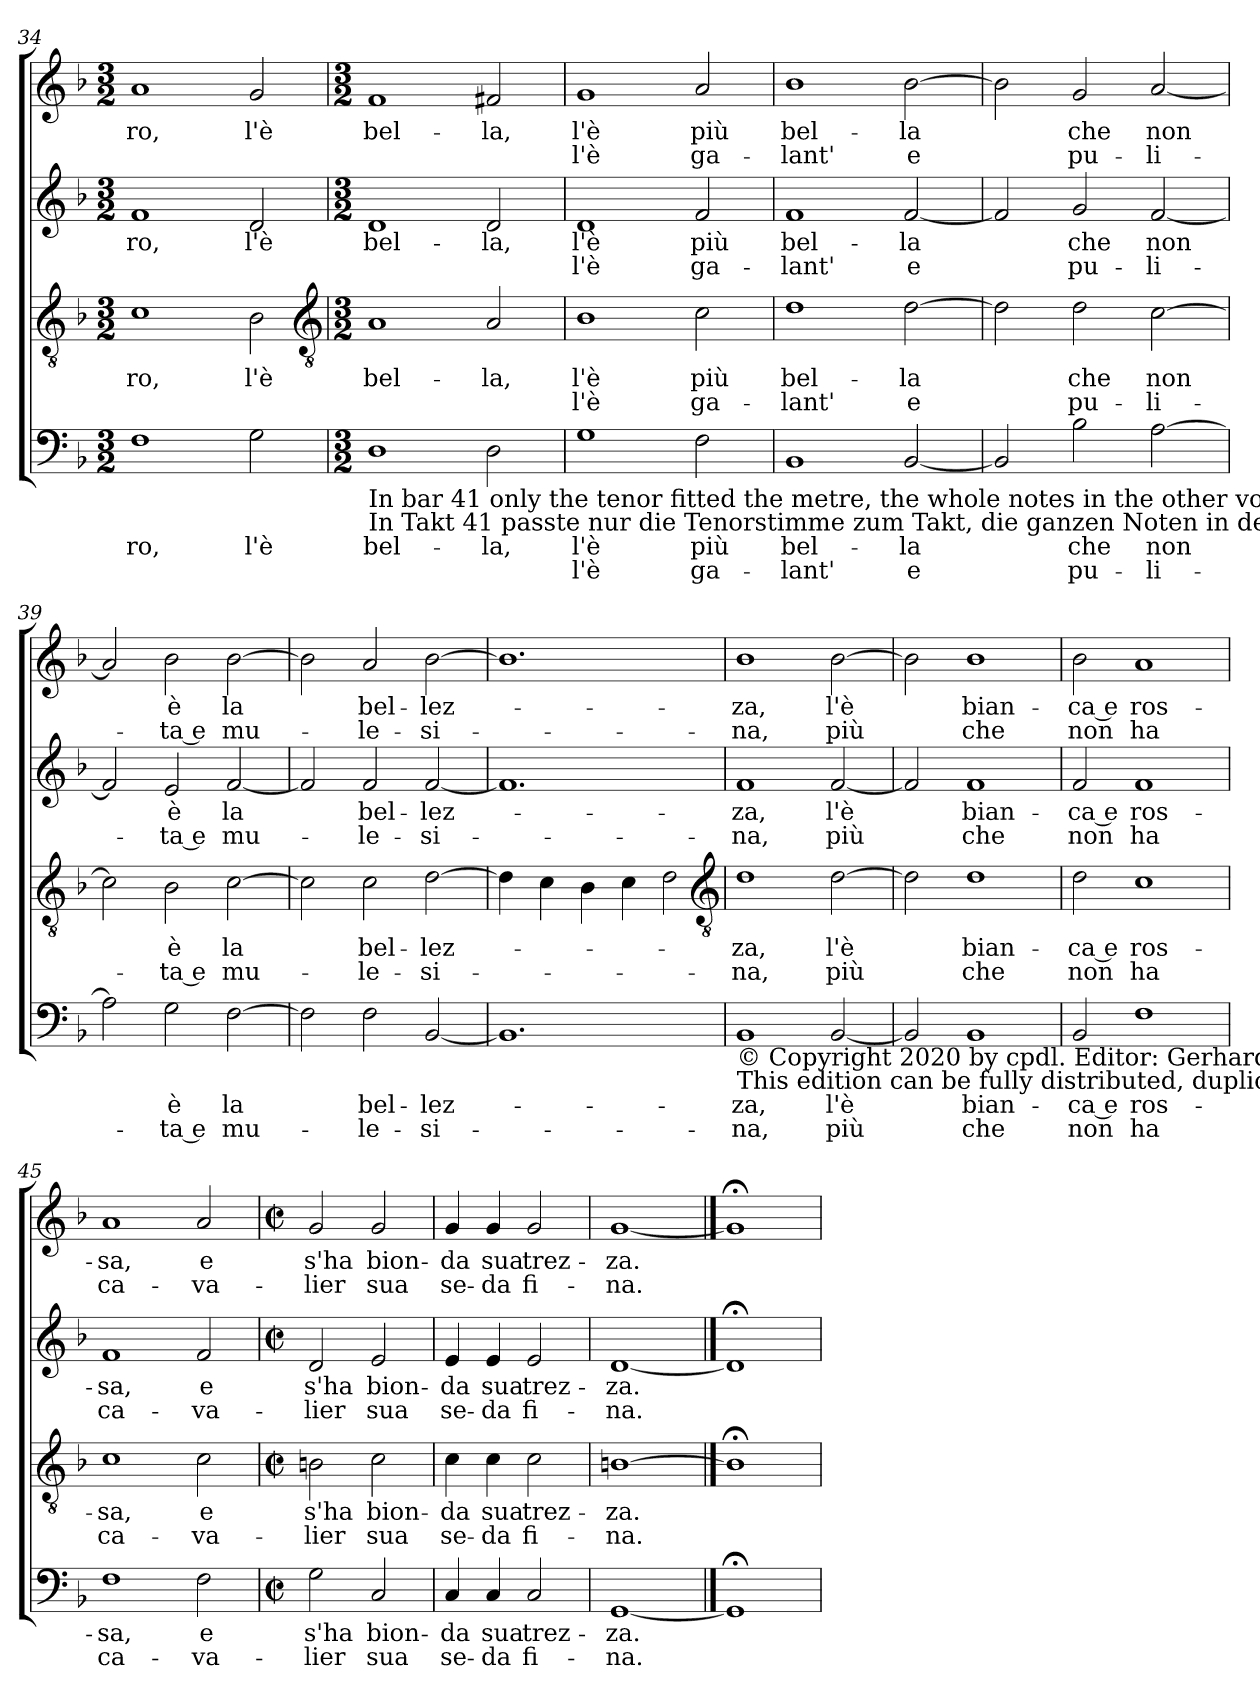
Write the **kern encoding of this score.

**kern	**text	**text	**kern	**text	**text	**kern	**text	**text	**kern	**text	**text
*part4	*part4	*part4	*part3	*part3	*part3	*part2	*part2	*part2	*part1	*part1	*part1
*staff4	*staff4	*staff4	*staff3	*staff3	*staff3	*staff2	*staff2	*staff2	*staff1	*staff1	*staff1
*clefF4	*	*	*clefGv2	*	*	*clefG2	*	*	*clefG2	*	*
*k[b-]	*	*	*k[b-]	*	*	*k[b-]	*	*	*k[b-]	*	*
*M3/2	*	*	*M3/2	*	*	*M3/2	*	*	*M3/2	*	*
=34	=34	=34	=34	=34	=34	=34	=34	=34	=34	=34	=34
!	!LO:LY:b	!	!	!LO:LY:b	!	!	!LO:LY:b	!	!	!LO:LY:b	!
1F	-ro,	.	1c	-ro,	.	1f	-ro,	.	1a	-ro,	.
!	!LO:LY:b	!	!	!LO:LY:b	!	!	!LO:LY:b	!	!	!LO:LY:b	!
2G	l'è	.	2B-	l'è	.	2d	l'è	.	2g	l'è	.
*	*	*	*clefGv2	*	*	*	*	*	*	*	*
!!LO:PB:g=z
=35	=35	=35	=35	=35	=35	=35	=35	=35	=35	=35	=35
*M3/2	*	*	*M3/2	*	*	*M3/2	*	*	*M3/2	*	*
*	*	*	*	*	*	*	*	*	*MM360	*	*
!LO:TX:b:t=In bar 41 only the tenor fitted the metre, the whole notes in the other voices have therefore been dotted here.\nIn Takt 41 passte nur die Tenorstimme zum Takt, die ganzen Noten in den anderen Stimmen wurden daher punktiert.	!	!	!	!	!	!	!	!	!	!	!
!	!LO:LY:b	!	!	!LO:LY:b	!	!	!LO:LY:b	!	!	!LO:LY:b	!
1D	bel-	.	1A	bel-	.	1d	bel-	.	1f	bel-	.
!	!LO:LY:b	!	!	!LO:LY:b	!	!	!LO:LY:b	!	!	!LO:LY:b	!
2D	-la,	.	2A	-la,	.	2d	-la,	.	2f#X	-la,	.
=36	=36	=36	=36	=36	=36	=36	=36	=36	=36	=36	=36
!	!LO:LY:b	!LO:LY:b	!	!LO:LY:b	!LO:LY:b	!	!LO:LY:b	!LO:LY:b	!	!LO:LY:b	!LO:LY:b
1G	l'è	l'è	1B-	l'è	l'è	1d	l'è	l'è	1g	l'è	l'è
!	!LO:LY:b	!LO:LY:b	!	!LO:LY:b	!LO:LY:b	!	!LO:LY:b	!LO:LY:b	!	!LO:LY:b	!LO:LY:b
2F	più	ga-	2c	più	ga-	2f	più	ga-	2a	più	ga-
=37	=37	=37	=37	=37	=37	=37	=37	=37	=37	=37	=37
!	!LO:LY:b	!LO:LY:b	!	!LO:LY:b	!LO:LY:b	!	!LO:LY:b	!LO:LY:b	!	!LO:LY:b	!LO:LY:b
1BB-	-bel-	-lant'	1d	-bel-	-lant'	1f	-bel-	-lant'	1b-	-bel-	-lant'
!	!LO:LY:b	!LO:LY:b	!	!LO:LY:b	!LO:LY:b	!	!LO:LY:b	!LO:LY:b	!	!LO:LY:b	!LO:LY:b
[2BB-	la	e	[2d	la	e	[2f	la	e	[2b-	la	e
=38	=38	=38	=38	=38	=38	=38	=38	=38	=38	=38	=38
2BB-]	.	.	2d]	.	.	2f]	.	.	2b-]	.	.
!	!LO:LY:b	!LO:LY:b	!	!LO:LY:b	!LO:LY:b	!	!LO:LY:b	!LO:LY:b	!	!LO:LY:b	!LO:LY:b
2B-	che	pu-	2d	che	pu-	2g	che	pu-	2g	che	pu-
!	!LO:LY:b	!LO:LY:b	!	!LO:LY:b	!LO:LY:b	!	!LO:LY:b	!LO:LY:b	!	!LO:LY:b	!LO:LY:b
[2A	-non	li-	[2c	-non	li-	[2f	-non	li-	[2a	-non	li-
=39	=39	=39	=39	=39	=39	=39	=39	=39	=39	=39	=39
2A]	.	.	2c]	.	.	2f]	.	.	2a]	.	.
!	!LO:LY:b	!LO:LY:b	!	!LO:LY:b	!LO:LY:b	!	!LO:LY:b	!LO:LY:b	!	!LO:LY:b	!LO:LY:b
2G	-è	ta e	2B-	-è	ta e	2e	-è	ta e	2b-	-è	ta e
!	!LO:LY:b	!LO:LY:b	!	!LO:LY:b	!LO:LY:b	!	!LO:LY:b	!LO:LY:b	!	!LO:LY:b	!LO:LY:b
[2F	la	mu-	[2c	la	mu-	[2f	la	mu-	[2b-	la	mu-
=40	=40	=40	=40	=40	=40	=40	=40	=40	=40	=40	=40
2F]	.	.	2c]	.	.	2f]	.	.	2b-]	.	.
!	!LO:LY:b	!LO:LY:b	!	!LO:LY:b	!LO:LY:b	!	!LO:LY:b	!LO:LY:b	!	!LO:LY:b	!LO:LY:b
2F	-bel-	-le-	2c	-bel-	-le-	2f	-bel-	-le-	2a	-bel-	-le-
!	!LO:LY:b	!LO:LY:b	!	!LO:LY:b	!LO:LY:b	!	!LO:LY:b	!LO:LY:b	!	!LO:LY:b	!LO:LY:b
[2BB-	-lez-	-si-	[2d	-lez-	-si-	[2f	-lez-	-si-	[2b-	-lez-	-si-
=41	=41	=41	=41	=41	=41	=41	=41	=41	=41	=41	=41
1.BB-]	.	.	4d]	.	.	1.f]	.	.	1.b-]	.	.
.	.	.	4c	.	.	.	.	.	.	.	.
.	.	.	4B-	.	.	.	.	.	.	.	.
.	.	.	4c	.	.	.	.	.	.	.	.
.	.	.	2d	.	.	.	.	.	.	.	.
*	*	*	*clefGv2	*	*	*	*	*	*	*	*
!!LO:PB:g=z
=42	=42	=42	=42	=42	=42	=42	=42	=42	=42	=42	=42
!LO:TX:b:t=© Copyright 2020 by cpdl. Editor&colon; Gerhard Weydt\nThis edition can be fully distributed, duplicated, performed, and recorded	!	!	!	!	!	!	!	!	!	!	!
!	!LO:LY:b	!LO:LY:b	!	!LO:LY:b	!LO:LY:b	!	!LO:LY:b	!LO:LY:b	!	!LO:LY:b	!LO:LY:b
1BB-	-za,	na,	1d	-za,	na,	1f	-za,	na,	1b-	-za,	na,
!	!LO:LY:b	!LO:LY:b	!	!LO:LY:b	!LO:LY:b	!	!LO:LY:b	!LO:LY:b	!	!LO:LY:b	!LO:LY:b
[2BB-	l'è	più	[2d	l'è	più	[2f	l'è	più	[2b-	l'è	più
=43	=43	=43	=43	=43	=43	=43	=43	=43	=43	=43	=43
2BB-]	.	.	2d]	.	.	2f]	.	.	2b-]	.	.
!	!LO:LY:b	!LO:LY:b	!	!LO:LY:b	!LO:LY:b	!	!LO:LY:b	!LO:LY:b	!	!LO:LY:b	!LO:LY:b
1BB-	bian-	-che	1d	bian-	-che	1f	bian-	-che	1b-	bian-	-che
=44	=44	=44	=44	=44	=44	=44	=44	=44	=44	=44	=44
!	!LO:LY:b	!LO:LY:b	!	!LO:LY:b	!LO:LY:b	!	!LO:LY:b	!LO:LY:b	!	!LO:LY:b	!LO:LY:b
2BB-	ca e	non	2d	ca e	non	2f	ca e	non	2b-	ca e	non
!	!LO:LY:b	!LO:LY:b	!	!LO:LY:b	!LO:LY:b	!	!LO:LY:b	!LO:LY:b	!	!LO:LY:b	!LO:LY:b
1F	ros-	-ha	1c	ros-	-ha	1f	ros-	-ha	1a	ros-	-ha
=45	=45	=45	=45	=45	=45	=45	=45	=45	=45	=45	=45
!	!LO:LY:b	!LO:LY:b	!	!LO:LY:b	!LO:LY:b	!	!LO:LY:b	!LO:LY:b	!	!LO:LY:b	!LO:LY:b
1F	sa,	ca-	1c	sa,	ca-	1f	sa,	ca-	1a	sa,	ca-
!	!LO:LY:b	!LO:LY:b	!	!LO:LY:b	!LO:LY:b	!	!LO:LY:b	!LO:LY:b	!	!LO:LY:b	!LO:LY:b
2F	-e	va-	2c	-e	va-	2f	-e	va-	2a	-e	va-
=46	=46	=46	=46	=46	=46	=46	=46	=46	=46	=46	=46
*M2/2	*	*	*M2/2	*	*	*M2/2	*	*	*M2/2	*	*
*met(c|)	*	*	*met(c|)	*	*	*met(c|)	*	*	*met(c|)	*	*
*	*	*	*	*	*	*	*	*	*MM160	*	*
!	!LO:LY:b	!LO:LY:b	!	!LO:LY:b	!LO:LY:b	!	!LO:LY:b	!LO:LY:b	!	!LO:LY:b	!LO:LY:b
2G	-s'ha	lier	2Bn	-s'ha	lier	2d	-s'ha	lier	2g	-s'ha	lier
!	!LO:LY:b	!LO:LY:b	!	!LO:LY:b	!LO:LY:b	!	!LO:LY:b	!LO:LY:b	!	!LO:LY:b	!LO:LY:b
2C	bion-	-sua	2c	bion-	-sua	2e	bion-	-sua	2g	bion-	-sua
=47	=47	=47	=47	=47	=47	=47	=47	=47	=47	=47	=47
!	!LO:LY:b	!LO:LY:b	!	!LO:LY:b	!LO:LY:b	!	!LO:LY:b	!LO:LY:b	!	!LO:LY:b	!LO:LY:b
4C	da	se-	4c	da	se-	4e	da	se-	4g	da	se-
!	!LO:LY:b	!LO:LY:b	!	!LO:LY:b	!LO:LY:b	!	!LO:LY:b	!LO:LY:b	!	!LO:LY:b	!LO:LY:b
4C	-sua	da	4c	-sua	da	4e	-sua	da	4g	-sua	da
!	!LO:LY:b	!LO:LY:b	!	!LO:LY:b	!LO:LY:b	!	!LO:LY:b	!LO:LY:b	!	!LO:LY:b	!LO:LY:b
2C	trez-	-fi-	2c	trez-	-fi-	2e	trez-	-fi-	2g	trez-	-fi-
=48	=48	=48	=48	=48	=48	=48	=48	=48	=48	=48	=48
!	!LO:LY:b	!LO:LY:b	!	!LO:LY:b	!LO:LY:b	!	!LO:LY:b	!LO:LY:b	!	!LO:LY:b	!LO:LY:b
[1GG	-za.	na.	[1Bn	-za.	na.	[1d	-za.	na.	[1g	-za.	na.
==49	==49	==49	==49	==49	==49	==49	==49	==49	==49	==49	==49
1GG;<]	.	.	1B;<]	.	.	1d;<]	.	.	1g;<]	.	.
=	=	=	=	=	=	=	=	=	=	=	=
*-	*-	*-	*-	*-	*-	*-	*-	*-	*-	*-	*-
